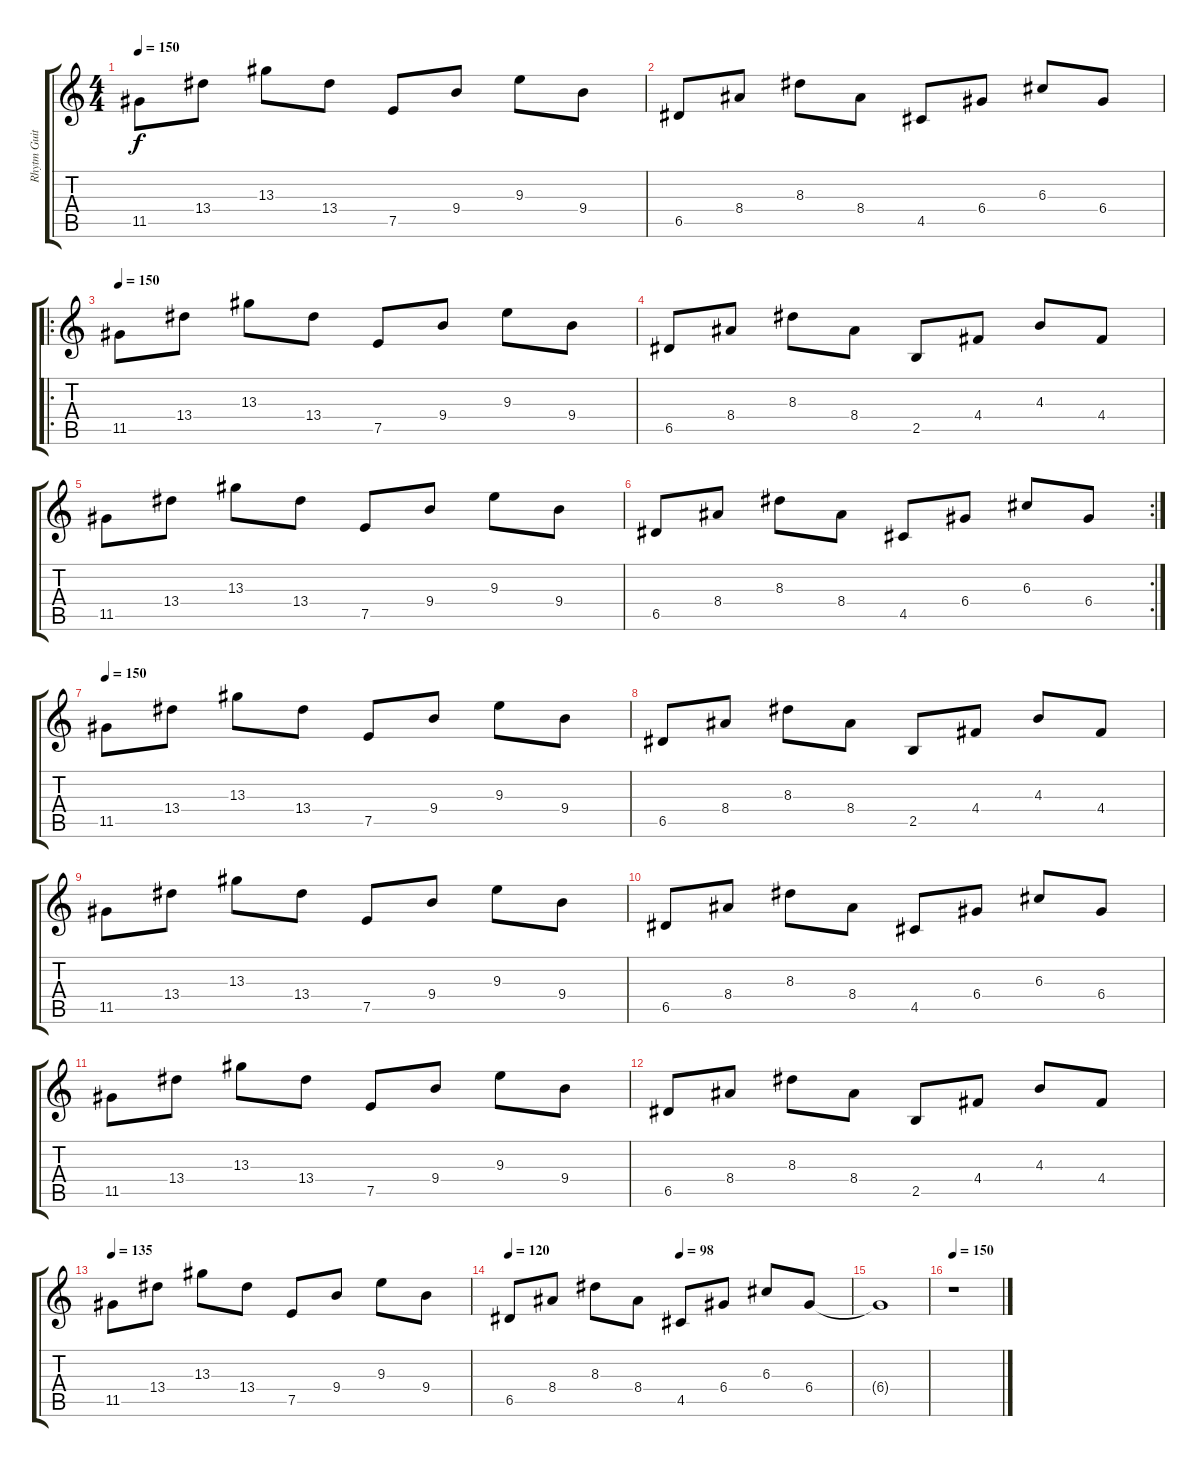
\track ("Rhytm Guitar" "Rhytm Guit") {instrument distortionguitar}
\staff {score tabs}
\tuning (E4 B3 G3 D3 A2 E2) {hide}
\ts (4 4)
\tempo 150
\clef g2
\ks c
11.5.8{dy f} 13.4.8 13.3.8 13.4.8 7.5.8 9.4.8 9.3.8 9.4.8 |
6.5.8 8.4.8 8.3.8 8.4.8 4.5.8 6.4.8 6.3.8 6.4.8 |
\ro
\tempo 150
11.5.8 13.4.8 13.3.8 13.4.8 7.5.8 9.4.8 9.3.8 9.4.8 |
6.5.8 8.4.8 8.3.8 8.4.8 2.5.8 4.4.8 4.3.8 4.4.8 |
11.5.8 13.4.8 13.3.8 13.4.8 7.5.8 9.4.8 9.3.8 9.4.8 |
\rc 2
6.5.8 8.4.8 8.3.8 8.4.8 4.5.8 6.4.8 6.3.8 6.4.8 |
\tempo 150
11.5.8 13.4.8 13.3.8 13.4.8 7.5.8 9.4.8 9.3.8 9.4.8 |
6.5.8 8.4.8 8.3.8 8.4.8 2.5.8 4.4.8 4.3.8 4.4.8 |
11.5.8 13.4.8 13.3.8 13.4.8 7.5.8 9.4.8 9.3.8 9.4.8 |
6.5.8 8.4.8 8.3.8 8.4.8 4.5.8 6.4.8 6.3.8 6.4.8 |
11.5.8 13.4.8 13.3.8 13.4.8 7.5.8 9.4.8 9.3.8 9.4.8 |
6.5.8 8.4.8 8.3.8 8.4.8 2.5.8 4.4.8 4.3.8 4.4.8 |
\tempo 135
11.5.8 13.4.8 13.3.8 13.4.8 7.5.8 9.4.8 9.3.8 9.4.8 |
\tempo 120
\tempo (98 0.5)
6.5.8 8.4.8 8.3.8 8.4.8 4.5.8 6.4.8 6.3.8 6.4.8 |
6.4{t}.1 |
\tempo 150
r.1
